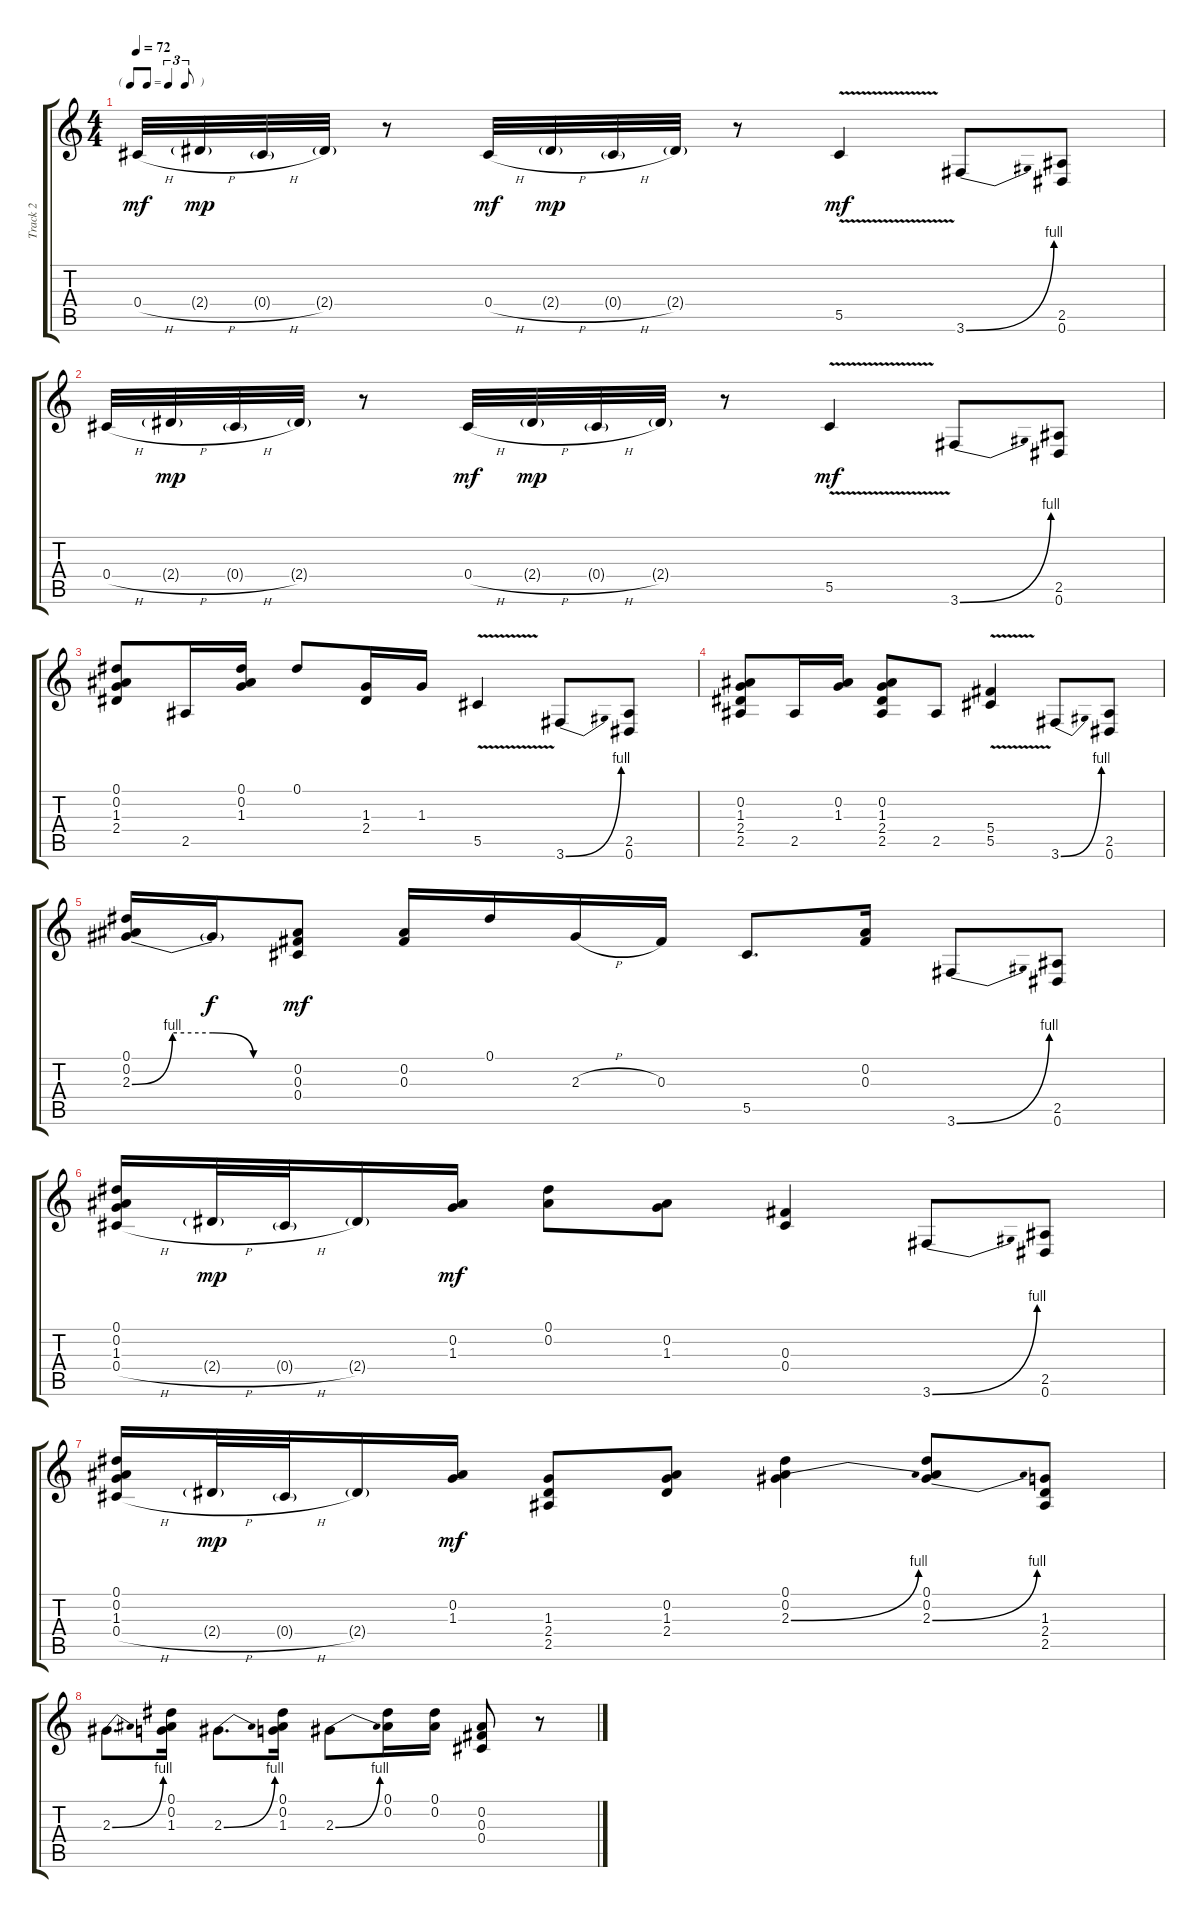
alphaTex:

\track ("Track 2" "Track 2") {instrument fretlessbass}
\staff {score tabs}
\tuning (Eb4 Bb3 Gb3 Db3 Ab2 Eb2) {hide}
\ts (4 4)
\tf triplet8th
\tempo 72
\clef g2
\ks c
0.4{h}.32{dy mf} 2.4{h g}.32{dy mp} 0.4{h g}.32 2.4{g}.32 r.8 0.4{h}.32{dy mf} 2.4{h g}.32{dy mp} 0.4{h g}.32 2.4{g}.32 r.8 5.5{v}.4{dy mf} 3.6{be (bend 0 0 60 4)}.8 (2.5 0.6).8 |
0.4{h}.32 2.4{h g}.32{dy mp} 0.4{h g}.32 2.4{g}.32 r.8 0.4{h}.32{dy mf} 2.4{h g}.32{dy mp} 0.4{h g}.32 2.4{g}.32 r.8 5.5{v}.4{dy mf} 3.6{be (bend 0 0 60 4)}.8 (2.5 0.6).8 |
(0.1 0.2 1.3 2.4).8 2.5.16 (0.1 0.2 1.3).16 0.1.8 (1.3 2.4).16 1.3.16 5.5{v}.4 3.6{be (bend 0 0 60 4)}.8 (2.5 0.6).8 |
(0.2 1.3 2.4 2.5).8 2.5.16 (0.2 1.3).16 (0.2 1.3 2.4 2.5).8 2.5.8 (5.4{v} 5.5{v}).4 3.6{be (bend 0 0 60 4)}.8 (2.5 0.6).8 |
(0.1 0.2 2.3{be (custom 0 0 15 4 30 4 45 0 60 0)}).16 2.3{t}.16{dy f} (0.2 0.3 0.4).8{dy mf} (0.2 0.3).16 0.1.16 2.3{h}.16 0.3.16 5.5.8{d} (0.2 0.3).16 3.6{be (bend 0 0 60 4)}.8 (2.5 0.6).8 |
(0.1 0.2 1.3 0.4{h}).16 2.4{h g}.32{dy mp} 0.4{h g}.32 2.4{g}.16 (0.2 1.3).16{dy mf} (0.1 0.2).8 (0.2 1.3).8 (0.3 0.4).4 3.6{be (bend 0 0 60 4)}.8 (2.5 0.6).8 |
(0.1 0.2 1.3 0.4{h}).16 2.4{h g}.32{dy mp} 0.4{h g}.32 2.4{g}.16 (0.2 1.3).16{dy mf} (1.3 2.4 2.5).8 (0.2 1.3 2.4).8 (0.1 0.2 2.3{be (bend 0 0 60 4)}).4 (0.1 0.2 2.3{be (bend 0 0 60 4)}).8 (1.3 2.4 2.5).8 |
2.3{be (bend 0 0 60 4)}.8{d} (0.1 0.2 1.3).16 2.3{be (bend 0 0 60 4)}.8{d} (0.1 0.2 1.3).16 2.3{be (bend 0 0 60 4)}.8 (0.1 0.2).16 (0.1 0.2).16 (0.2 0.3 0.4).8 r.8
